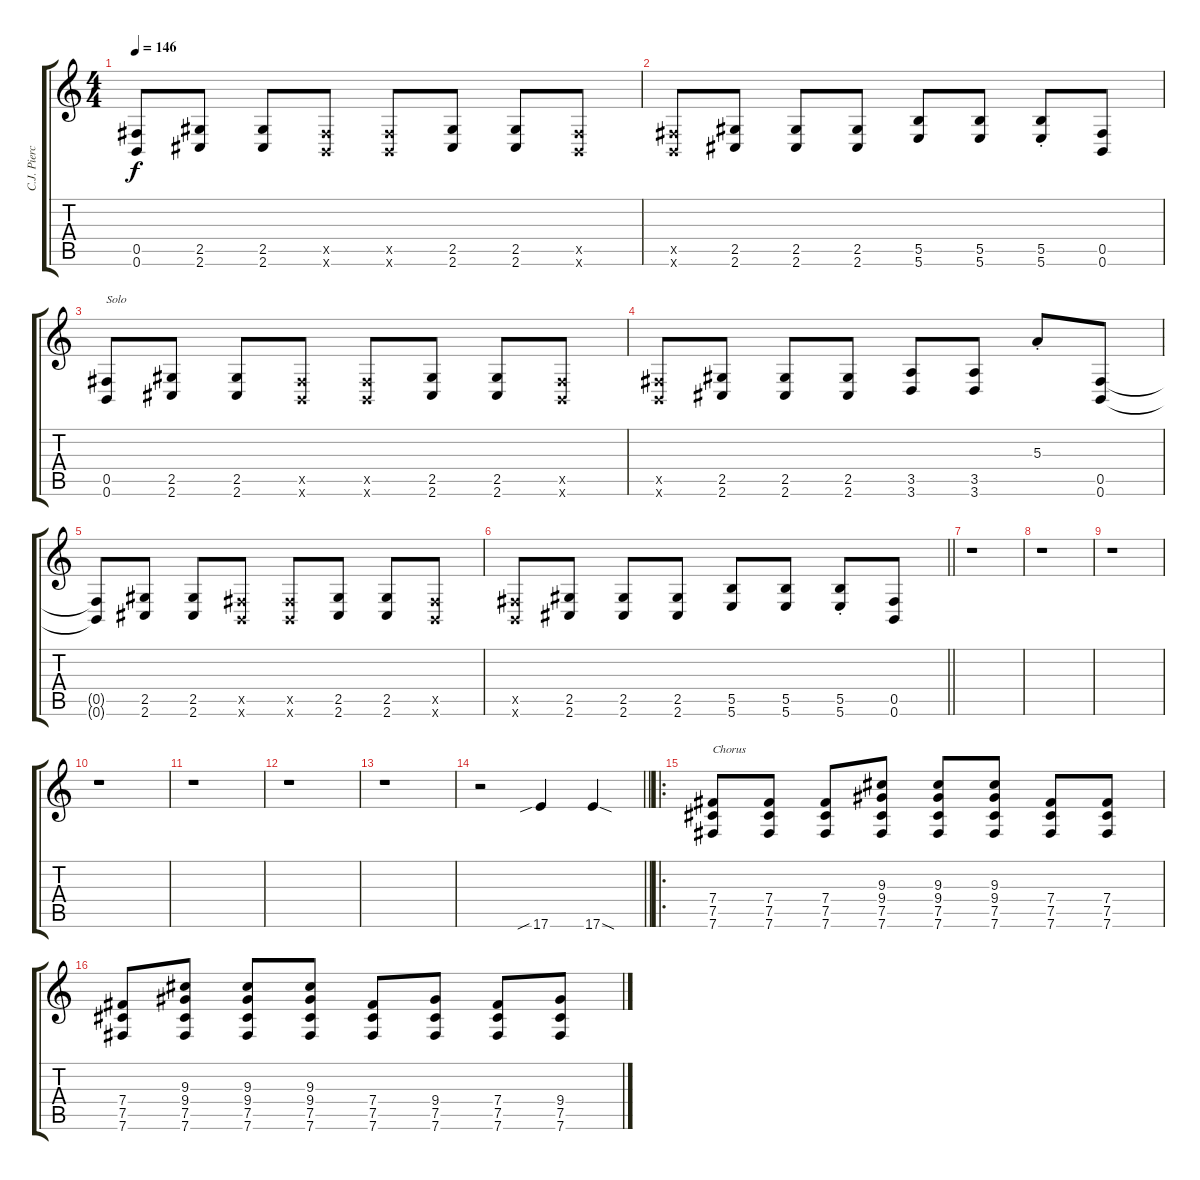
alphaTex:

\track ("C.J. Pierce | Gtr. Overdub" "C.J. Pierc") {instrument overdrivenguitar}
\staff {score tabs}
\tuning (Db4 Ab3 E3 B2 Gb2 B1) {hide}
\ts (4 4)
\tempo 146
\clef g2
\ks c
(0.5{t} 0.6{t}).8{dy f} (2.5 2.6).8 (2.5 2.6).8 (0.5{x} 0.6{x}).8 (0.5{x} 0.6{x}).8 (2.5 2.6).8 (2.5 2.6).8 (0.5{x} 0.6{x}).8 |
(0.5{x} 0.6{x}).8 (2.5 2.6).8 (2.5 2.6).8 (2.5 2.6).8 (5.5 5.6).8 (5.5 5.6).8 (5.5{st} 5.6{st}).8 (0.5 0.6).8 |
(0.5 0.6).8{txt "Solo"} (2.5 2.6).8 (2.5 2.6).8 (0.5{x} 0.6{x}).8 (0.5{x} 0.6{x}).8 (2.5 2.6).8 (2.5 2.6).8 (0.5{x} 0.6{x}).8 |
(0.5{x} 0.6{x}).8 (2.5 2.6).8 (2.5 2.6).8 (2.5 2.6).8 (3.5 3.6).8 (3.5 3.6).8 5.3{st}.8 (0.5 0.6).8 |
(0.5{t} 0.6{t}).8 (2.5 2.6).8 (2.5 2.6).8 (0.5{x} 0.6{x}).8 (0.5{x} 0.6{x}).8 (2.5 2.6).8 (2.5 2.6).8 (0.5{x} 0.6{x}).8 |
\barLineRight lightlight
(0.5{x} 0.6{x}).8 (2.5 2.6).8 (2.5 2.6).8 (2.5 2.6).8 (5.5 5.6).8 (5.5 5.6).8 (5.5{st} 5.6{st}).8 (0.5 0.6).8 |
r.1 |
r.1 |
r.1 |
r.1 |
r.1 |
r.1 |
r.1 |
\barLineRight lightlight
r.2 17.6{sib}.4 17.6{sod}.4 |
\ro
(7.4 7.5 7.6).8{txt "Chorus"} (7.4 7.5 7.6).8 (7.4 7.5 7.6).8 (9.3 9.4 7.5 7.6).8 (9.3 9.4 7.5 7.6).8 (9.3 9.4 7.5 7.6).8 (7.4 7.5 7.6).8 (7.4 7.5 7.6).8 |
(7.4 7.5 7.6).8 (9.3 9.4 7.5 7.6).8 (9.3 9.4 7.5 7.6).8 (9.3 9.4 7.5 7.6).8 (7.4 7.5 7.6).8 (9.4 7.5 7.6).8 (7.4 7.5 7.6).8 (9.4 7.5 7.6).8
